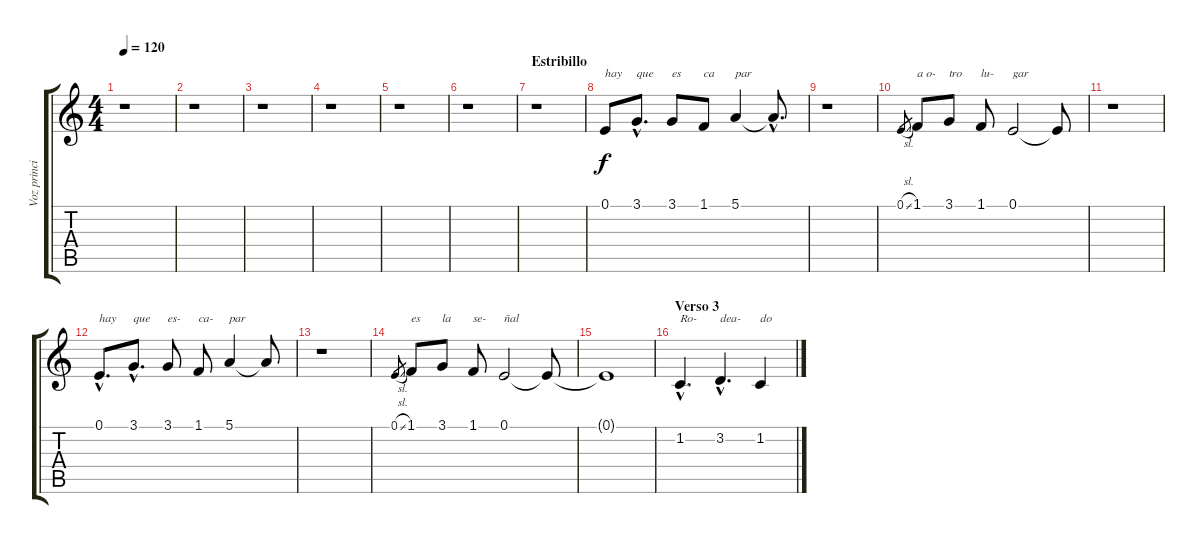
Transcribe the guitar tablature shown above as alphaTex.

\track ("Voz principal" "Voz princi") {instrument lead6voice}
\staff {score tabs}
\tuning (E4 B3 G3 D3 A2 E2) {hide}
\ts (4 4)
\tempo 120
\clef g2
\ks c
r.1{dy f} |
r.1 |
r.1 |
r.1 |
r.1 |
r.1 |
\section ("" "Estribillo")
r.1 |
0.1.8{txt "hay"} 3.1{hac}.8{d txt "que"} 3.1.8{txt "es"} 1.1.8{txt "ca"} 5.1.4{txt "par"} 5.1{hac t}.8{d} |
r.1 |
0.1{sl}.8{gr} 1.1.8{txt "a o-"} 3.1.8{txt "tro"} 1.1.8{txt "lu-"} 0.1.2{txt "gar"} 0.1{t}.8 |
r.1 |
0.1{hac}.8{d txt "hay"} 3.1{hac}.8{d txt "que"} 3.1.8{txt "es-"} 1.1.8{txt "ca-"} 5.1.4{txt "par"} 5.1{t}.8 |
r.1 |
0.1{sl}.8{gr} 1.1.8{txt "es"} 3.1.8{txt "la"} 1.1.8{txt "se-"} 0.1.2{txt "ñal"} 0.1{t}.8 |
0.1{t}.1 |
\section ("" "Verso 3")
1.2{hac}.4{d txt "Ro-"} 3.2{hac}.4{d txt "dea-"} 1.2.4{txt "do"}
